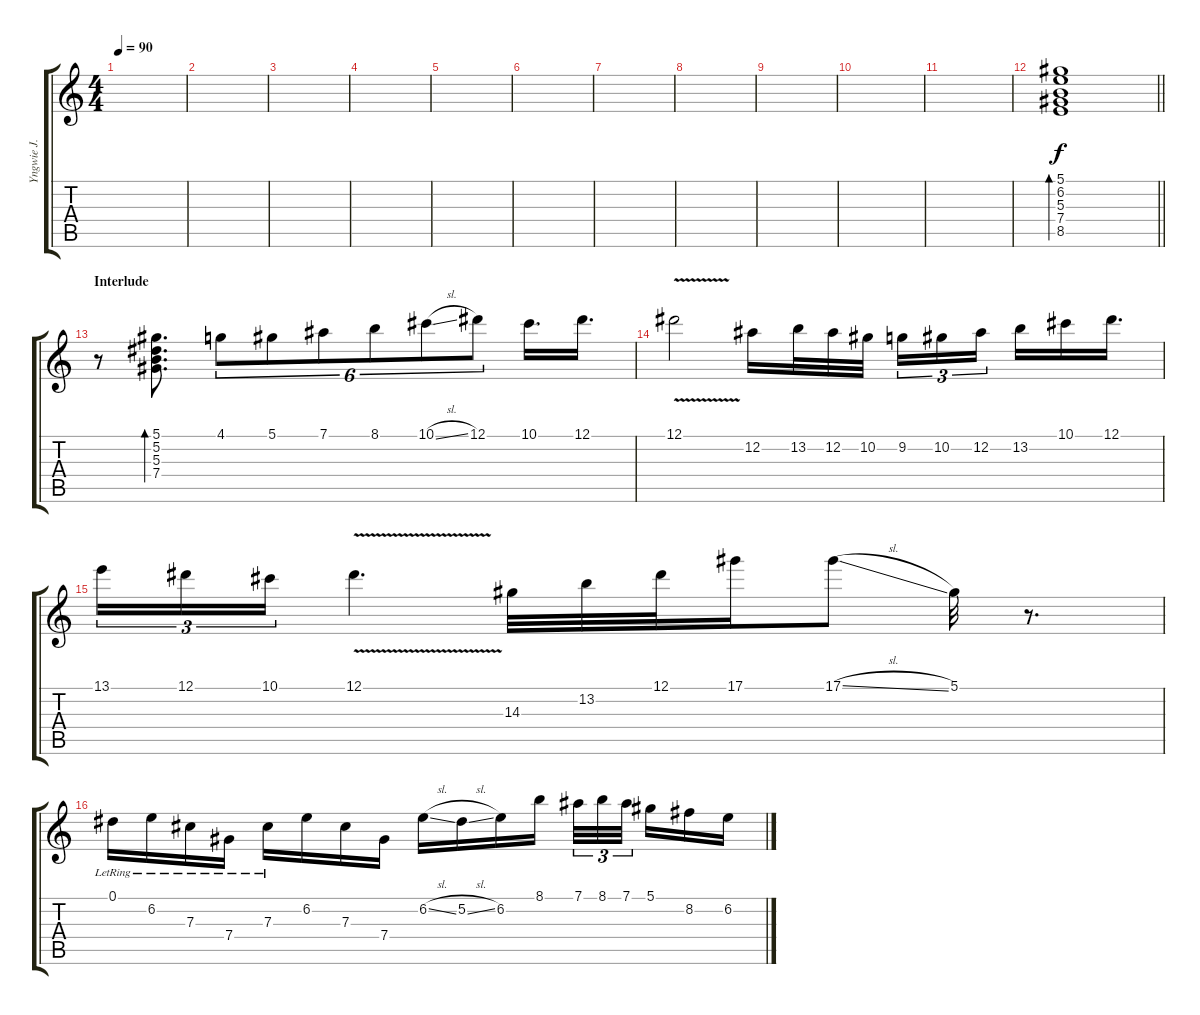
\track ("Yngwie J. Malmsteen" "Yngwie J. ") {instrument acousticguitarnylon}
\staff {score tabs}
\tuning (Eb4 Bb3 Gb3 Db3 Ab2 Eb2) {hide}
\ts (4 4)
\tempo 90
\clef g2
\ks c
|
|
|
|
|
|
|
|
|
|
|
\barLineRight lightlight
(5.1 6.2 5.3 7.4 8.5).1{bd 240} |
\section ("" "Interlude")
r.8 (5.1 5.2 5.3 7.4).8{d bd 480} 4.1.8{tu (6 4)} 5.1.8{tu (6 4)} 7.1.8{tu (6 4)} 8.1.8{tu (6 4)} 10.1{sl}.8{tu (6 4)} 12.1.8{tu (6 4)} 10.1.16{d} 12.1.16{d} |
12.1{v}.2 12.2.16 13.2.32 12.2.32 10.2.32{beam splitsecondary} 9.2.16{tu (3 2)} 10.2.16{tu (3 2)} 12.2.16{tu (3 2)} 13.2.16 10.1.16 12.1.16{d} |
13.1.16{tu (3 2)} 12.1.16{tu (3 2)} 10.1.16{tu (3 2)} 12.1{v}.4{d} 14.3.32 13.2.32 12.1.32 17.1.16 17.1{sl}.8 5.1.32 r.8{d} |
0.1{lr}.16 6.2{lr}.16 7.3{lr}.16 7.4{lr}.16 7.3{lr}.16 6.2.16 7.3.16 7.4.16 6.2{sl}.16 5.2{sl}.16 6.2.16 8.1.16 7.1.32{tu (3 2)} 8.1.32{tu (3 2)} 7.1.32{tu (3 2) beam splitsecondary} 5.1.16 8.2.16 6.2.16
